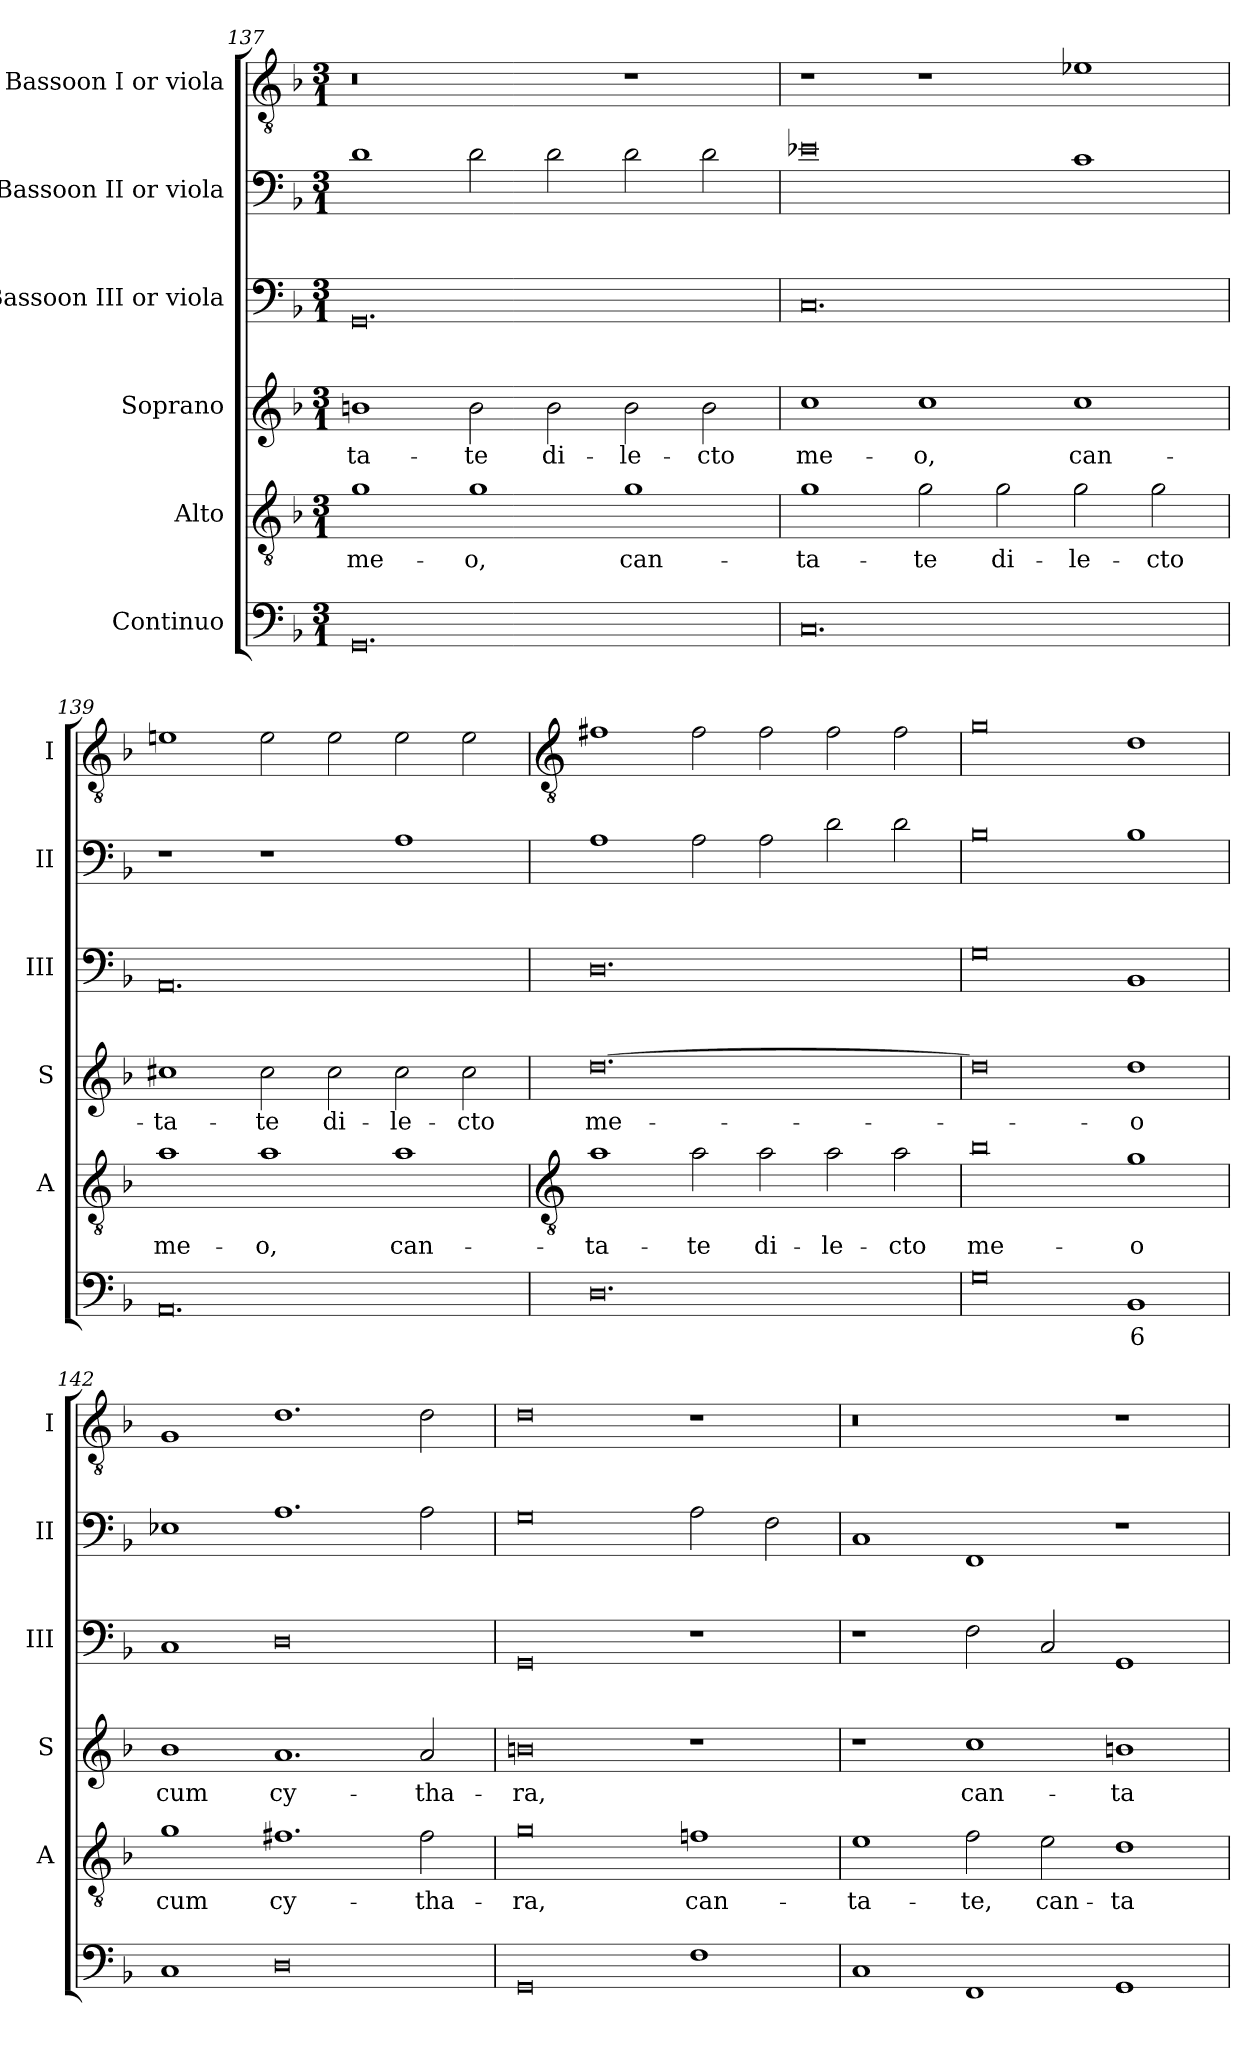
**kern	**text	**kern	**text	**kern	**text	**kern	**kern	**kern
*part6	*part6	*part5	*part5	*part4	*part4	*part3	*part2	*part1
*staff6	*staff6	*staff5	*staff5	*staff4	*staff4	*staff3	*staff2	*staff1
*I"Continuo	*	*I"Alto	*	*I"Soprano	*	*I"Bassoon III or viola	*I"Bassoon II or viola	*I"Bassoon I or viola
*	*	*I'A	*	*I'S	*	*I'III	*I'II	*I'I
*clefF4	*	*clefGv2	*	*clefG2	*	*clefF4	*clefF4	*clefGv2
*k[b-]	*	*k[b-]	*	*k[b-]	*	*k[b-]	*k[b-]	*k[b-]
*F:	*	*F:	*	*F:	*	*F:	*F:	*F:
*M3/1	*	*M3/1	*	*M3/1	*	*M3/1	*M3/1	*M3/1
=137	=137	=137	=137	=137	=137	=137	=137	=137
!	!	!	!LO:LY:b	!	!LO:LY:b	!	!	!
0.GG	.	1g	me-	1bn	-ta-	0.GG	1d	0r
!	!	!	!LO:LY:b	!	!LO:LY:b	!	!	!
.	.	1g	-o,	2b	-te	.	2d	.
!	!	!	!	!	!LO:LY:b	!	!	!
.	.	.	.	2b	di-	.	2d	.
!	!	!	!LO:LY:b	!	!LO:LY:b	!	!	!
.	.	1g	can-	2b	-le-	.	2d	1r
!	!	!	!	!	!LO:LY:b	!	!	!
.	.	.	.	2b	-cto	.	2d	.
=138	=138	=138	=138	=138	=138	=138	=138	=138
!	!	!	!LO:LY:b	!	!LO:LY:b	!	!	!
0.C	.	1g	-ta-	1cc	me-	0.C	0e-X	1r
!	!	!	!LO:LY:b	!	!LO:LY:b	!	!	!
.	.	2g	-te	1cc	-o,	.	.	1r
!	!	!	!LO:LY:b	!	!	!	!	!
.	.	2g	di-	.	.	.	.	.
!	!	!	!LO:LY:b	!	!LO:LY:b	!	!	!
.	.	2g	-le-	1cc	can-	.	1c	1e-X
!	!	!	!LO:LY:b	!	!	!	!	!
.	.	2g	-cto	.	.	.	.	.
=139	=139	=139	=139	=139	=139	=139	=139	=139
!	!	!	!LO:LY:b	!	!LO:LY:b	!	!	!
0.AA	.	1a	me-	1cc#X	-ta-	0.AA	1r	1en
!	!	!	!LO:LY:b	!	!LO:LY:b	!	!	!
.	.	1a	-o,	2cc#	-te	.	1r	2e
!	!	!	!	!	!LO:LY:b	!	!	!
.	.	.	.	2cc#	di-	.	.	2e
!	!	!	!LO:LY:b	!	!LO:LY:b	!	!	!
.	.	1a	can-	2cc#	-le-	.	1A	2e
!	!	!	!	!	!LO:LY:b	!	!	!
.	.	.	.	2cc#	-cto	.	.	2e
!!LO:LB:g=z
=140	=140	=140	=140	=140	=140	=140	=140	=140
*	*	*clefGv2	*	*	*	*	*	*clefGv2
!	!	!	!LO:LY:b	!	!LO:LY:b	!	!	!
0.D	.	1a	-ta-	[0.dd	me-	0.D	1A	1f#X
!	!	!	!LO:LY:b	!	!	!	!	!
.	.	2a	-te	.	.	.	2A	2f#
!	!	!	!LO:LY:b	!	!	!	!	!
.	.	2a	di-	.	.	.	2A	2f#
!	!	!	!LO:LY:b	!	!	!	!	!
.	.	2a	-le-	.	.	.	2d	2f#
!	!	!	!LO:LY:b	!	!	!	!	!
.	.	2a	-cto	.	.	.	2d	2f#
=141	=141	=141	=141	=141	=141	=141	=141	=141
!	!	!	!LO:LY:b	!	!	!	!	!
0G	.	0b-	me-	0dd]	.	0G	0B-	0g
!	!LO:LY:b	!	!LO:LY:b	!	!LO:LY:b	!	!	!
1BB-	6	1g	-o	1dd	o	1BB-	1B-	1d
=142	=142	=142	=142	=142	=142	=142	=142	=142
!	!	!	!LO:LY:b	!	!LO:LY:b	!	!	!
1C	.	1g	cum	1b-	cum	1C	1E-X	1G
!	!	!	!LO:LY:b	!	!LO:LY:b	!	!	!
0D	.	1.f#X	cy-	1.a	cy-	0D	1.A	1.d
!	!	!	!LO:LY:b	!	!LO:LY:b	!	!	!
.	.	2f#	-tha-	2a	-tha-	.	2A	2d
=143	=143	=143	=143	=143	=143	=143	=143	=143
!	!	!	!LO:LY:b	!	!LO:LY:b	!	!	!
0GG	.	0g	-ra,	0bn	-ra,	0GG	0G	0d
!	!	!	!LO:LY:b	!	!	!	!	!
1F	.	1fn	can-	1r	.	1r	2A	1r
.	.	.	.	.	.	.	2F	.
=144	=144	=144	=144	=144	=144	=144	=144	=144
!	!	!	!LO:LY:b	!	!	!	!	!
1C	.	1e	-ta-	1r	.	1r	1C	0r
!	!	!	!LO:LY:b	!	!LO:LY:b	!	!	!
1FF	.	2f	-te,	1cc	can-	2F	1FF	.
!	!	!	!LO:LY:b	!	!	!	!	!
.	.	2e	can-	.	.	2C	.	.
!	!	!	!LO:LY:b	!	!LO:LY:b	!	!	!
1GG	.	1d	-ta-	1bn	-ta-	1GG	1r	1r
=	=	=	=	=	=	=	=	=
*-	*-	*-	*-	*-	*-	*-	*-	*-
